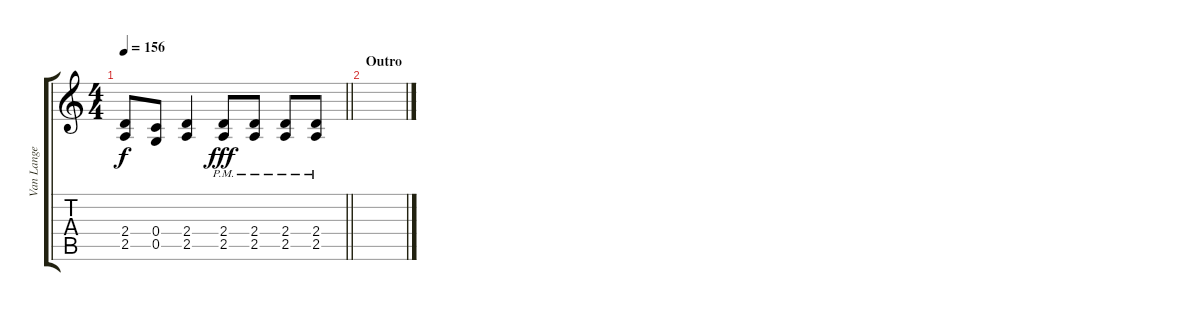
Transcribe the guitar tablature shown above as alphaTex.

\track ("Van Lange" "Van Lange") {instrument distortionguitar}
\staff {score tabs}
\tuning (D4 A3 F3 C3 G2 C2) {hide}
\ts (4 4)
\tempo 156
\clef g2
\barLineRight lightlight
\ks c
(2.4{t} 2.5{t}).8{dy f} (0.4 0.5).8 (2.4 2.5).4 (2.4{pm} 2.5{pm}).8{dy fff} (2.4{pm} 2.5{pm}).8 (2.4{pm} 2.5{pm}).8 (2.4{pm} 2.5{pm}).8 |
\section ("" "Outro")
